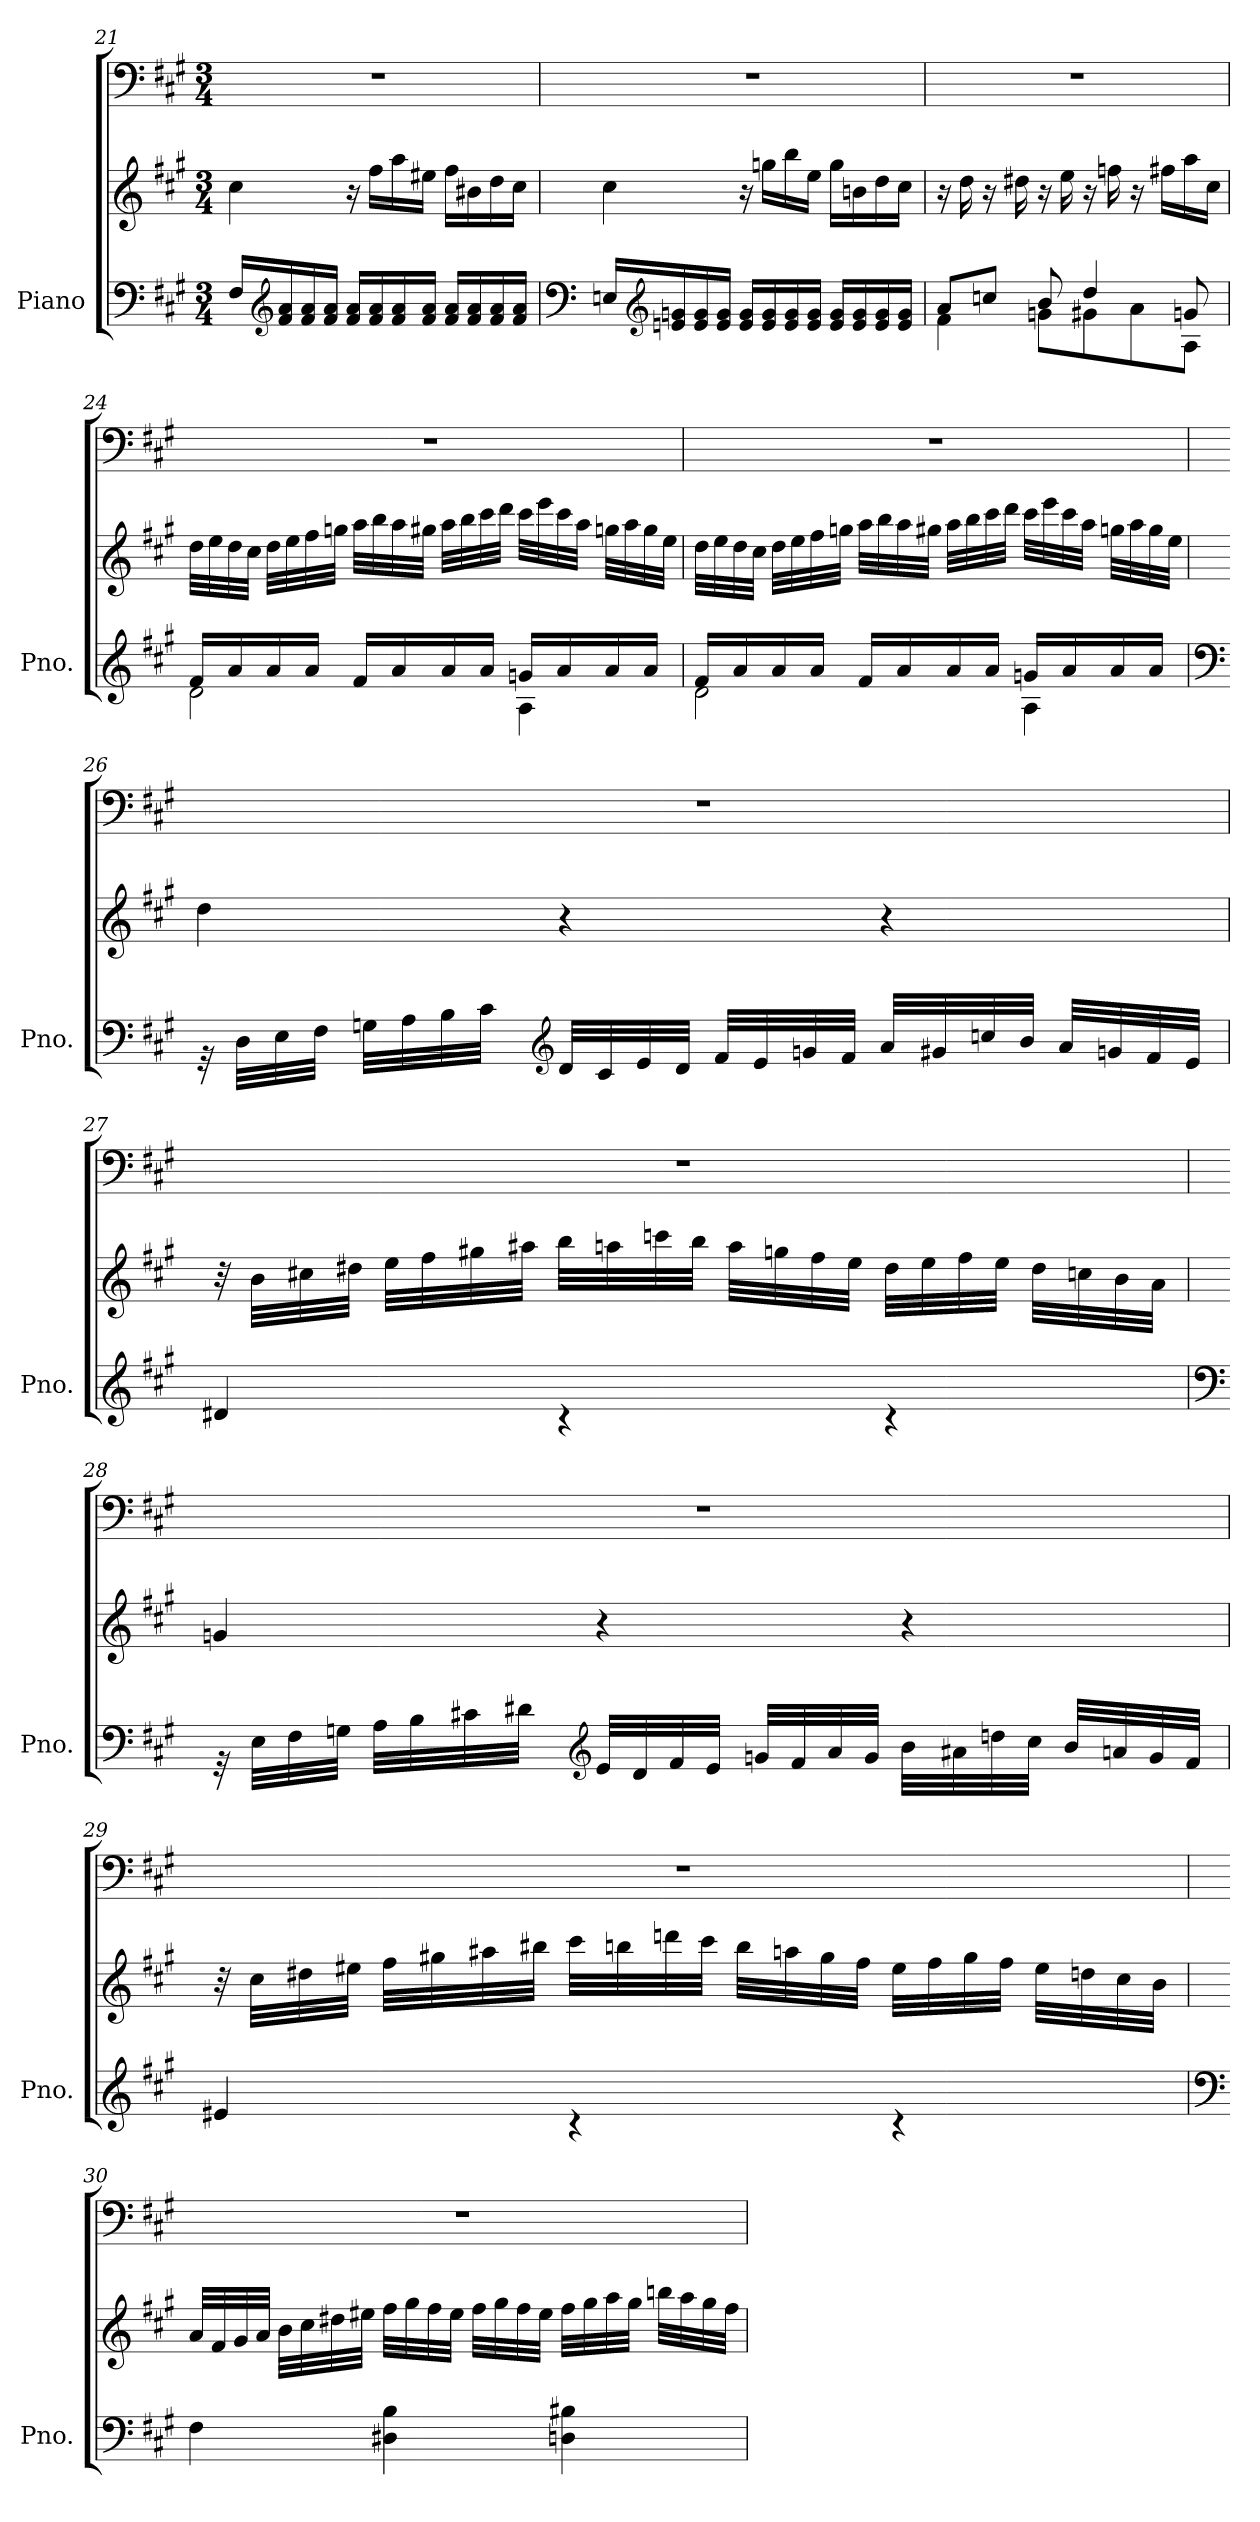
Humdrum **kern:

**kern	**kern	**kern
*part1	*part1	*part1
*staff3	*staff2	*staff1
*I"Piano	*	*
*I'Pno.	*	*
!!LO:LB:g=z
*clefF4	*clefG2	*clefF4
*k[f#c#g#]	*k[f#c#g#]	*k[f#c#g#]
*M3/4	*M3/4	*M3/4
=21	=21	=21
*^	*	*
2.ryy	16F#/LL	4cc#\	2.r
*clefG2	*	*	*
.	16f#/ 16a/	.	.
.	16f#/ 16a/	.	.
.	16f#/ 16a/JJ	.	.
.	16f#/ 16a/LL	16r	.
.	16f#/ 16a/	16ff#\LL	.
.	16f#/ 16a/	16aa\	.
.	16f#/ 16a/JJ	16ee#X\JJ	.
.	16f#/ 16a/LL	16ff#\LL	.
.	16f#/ 16a/	16b#X\	.
.	16f#/ 16a/	16dd\	.
.	16f#/ 16a/JJ	16cc#\JJ	.
=22	=22	=22	=22
*clefF4	*	*	*
2.ryy	16En/LL	4cc#\	2.r
*clefG2	*	*	*
.	16en/ 16gn/	.	.
.	16e/ 16g/	.	.
.	16e/ 16g/JJ	.	.
.	16e/ 16g/LL	16r	.
.	16e/ 16g/	16ggn\LL	.
.	16e/ 16g/	16bb\	.
.	16e/ 16g/JJ	16ee\JJ	.
.	16e/ 16g/LL	16gg\LL	.
.	16e/ 16g/	16bn\	.
.	16e/ 16g/	16dd\	.
.	16e/ 16g/JJ	16cc#\JJ	.
=23	=23	=23	=23
4f#\	8a</L	16r	2.r
.	.	16dd\	.
.	8ccn/J	16r	.
.	.	16dd#X\	.
8b/	8gn\L	16r	.
.	.	16ee\	.
4dd/	8g#X\	16r	.
.	.	16ffn\	.
.	8a\	16r	.
.	.	16ff#X\LL	.
8gn/	8A\J	16aa\	.
.	.	16cc#\JJ	.
!!LO:LB:g=z
=24	=24	=24	=24
2d\	16f#/LL	32dd\LLL	2.r
.	.	32ee\	.
.	16a/	32dd\	.
.	.	32cc#\JJJ	.
.	16a/	32dd\LLL	.
.	.	32ee\	.
.	16a/JJ	32ff#\	.
.	.	32ggn\JJJ	.
.	16f#/LL	32aa\LLL	.
.	.	32bb\	.
.	16a/	32aa\	.
.	.	32gg#X\JJJ	.
.	16a/	32aa\LLL	.
.	.	32bb\	.
.	16a/JJ	32ccc#\	.
.	.	32ddd\JJJ	.
4A\	16gn/LL	32ccc#\LLL	.
.	.	32eee\	.
.	16a/	32ccc#\	.
.	.	32aa\JJJ	.
.	16a/	32ggn\LLL	.
.	.	32aa\	.
.	16a/JJ	32gg\	.
.	.	32ee\JJJ	.
!!LO:LB:g=z
=25	=25	=25	=25
2d\	16f#/LL	32dd\LLL	2.r
.	.	32ee\	.
.	16a/	32dd\	.
.	.	32cc#\JJJ	.
.	16a/	32dd\LLL	.
.	.	32ee\	.
.	16a/JJ	32ff#\	.
.	.	32ggn\JJJ	.
.	16f#/LL	32aa\LLL	.
.	.	32bb\	.
.	16a/	32aa\	.
.	.	32gg#X\JJJ	.
.	16a/	32aa\LLL	.
.	.	32bb\	.
.	16a/JJ	32ccc#\	.
.	.	32ddd\JJJ	.
4A\	16gn/LL	32ccc#\LLL	.
.	.	32eee\	.
.	16a/	32ccc#\	.
.	.	32aa\JJJ	.
.	16a/	32ggn\LLL	.
.	.	32aa\	.
.	16a/JJ	32gg\	.
.	.	32ee\JJJ	.
!!LO:PB:g=z
=26	=26	=26	=26
*clefF4	*	*	*
2.ryy	32r	4dd\	2.r
.	32D\LLL	.	.
.	32E\	.	.
.	32F#\JJJ	.	.
.	32Gn\LLL	.	.
.	32A\	.	.
.	32B\	.	.
.	32c#\JJJ	.	.
*clefG2	*	*	*
.	32d/LLL	4r	.
.	32c#</	.	.
.	32e</	.	.
.	32d</JJJ	.	.
.	32f#/LLL	.	.
.	32e/	.	.
.	32gn/	.	.
.	32f#</JJJ	.	.
.	32a/LLL	4r	.
.	32g#X/	.	.
.	32ccn/	.	.
.	32b/JJJ	.	.
.	32a</LLL	.	.
.	32gn/	.	.
.	32f#/	.	.
.	32e/JJJ	.	.
!!LO:LB:g=z
=27	=27	=27	=27
2.ryy	4d#X/	32r	2.r
.	.	32b\LLL	.
.	.	32cc#X\	.
.	.	32dd#X\JJJ	.
.	.	32ee\LLL	.
.	.	32ff#\	.
.	.	32gg#X\	.
.	.	32aa#X\JJJ	.
.	4r	32bb\LLL	.
.	.	32aan\	.
.	.	32cccn\	.
.	.	32bb\JJJ	.
.	.	32aa\LLL	.
.	.	32ggn\	.
.	.	32ff#\	.
.	.	32ee\JJJ	.
.	4r	32dd#\LLL	.
.	.	32ee\	.
.	.	32ff#\	.
.	.	32ee\JJJ	.
.	.	32dd#\LLL	.
.	.	32ccn\	.
.	.	32b\	.
.	.	32a\JJJ	.
!!LO:LB:g=z
=28	=28	=28	=28
*clefF4	*	*	*
2.ryy	32r	4gn/	2.r
.	32E\LLL	.	.
.	32F#\	.	.
.	32Gn\JJJ	.	.
.	32A\LLL	.	.
.	32B\	.	.
.	32c#X\	.	.
.	32d#X\JJJ	.	.
*clefG2	*	*	*
.	32e/LLL	4r	.
.	32d#</	.	.
.	32f#/	.	.
.	32e/JJJ	.	.
.	32gn/LLL	.	.
.	32f#</	.	.
.	32a/	.	.
.	32g/JJJ	.	.
.	32b\LLL	4r	.
.	32a#X>\	.	.
.	32ddn\	.	.
.	32cc#\JJJ	.	.
.	32b>/LLL	.	.
.	32an/	.	.
.	32g/	.	.
.	32f#/JJJ	.	.
!!LO:LB:g=z
=29	=29	=29	=29
2.ryy	4e#X/	32r	2.r
.	.	32cc#\LLL	.
.	.	32dd#X\	.
.	.	32ee#X\JJJ	.
.	.	32ff#\LLL	.
.	.	32gg#X\	.
.	.	32aa#X\	.
.	.	32bb#X\JJJ	.
.	4r	32ccc#\LLL	.
.	.	32bbn\	.
.	.	32dddn\	.
.	.	32ccc#\JJJ	.
.	.	32bb\LLL	.
.	.	32aan\	.
.	.	32gg#\	.
.	.	32ff#\JJJ	.
.	4r	32ee#\LLL	.
.	.	32ff#\	.
.	.	32gg#\	.
.	.	32ff#\JJJ	.
.	.	32ee#\LLL	.
.	.	32ddn\	.
.	.	32cc#\	.
.	.	32b\JJJ	.
!!LO:PB:g=z
=30	=30	=30	=30
*clefF4	*	*	*
2.ryy	4F#\	32a/LLL	2.r
.	.	32f#/	.
.	.	32g#/	.
.	.	32a/JJJ	.
.	.	32b\LLL	.
.	.	32cc#\	.
.	.	32dd#X\	.
.	.	32ee#X\JJJ	.
.	4D#X\< 4B\<	32ff#\LLL	.
.	.	32gg#\	.
.	.	32ff#\	.
.	.	32ee#\JJJ	.
.	.	32ff#\LLL	.
.	.	32gg#\	.
.	.	32ff#\	.
.	.	32ee#\JJJ	.
.	4Dn\ 4B#X\	32ff#\LLL	.
.	.	32gg#\	.
.	.	32aa\	.
.	.	32gg#\JJJ	.
.	.	32bbn\LLL	.
.	.	32aa\	.
.	.	32gg#\	.
.	.	32ff#\JJJ	.
*v	*v	*	*
=	=	=
*-	*-	*-
